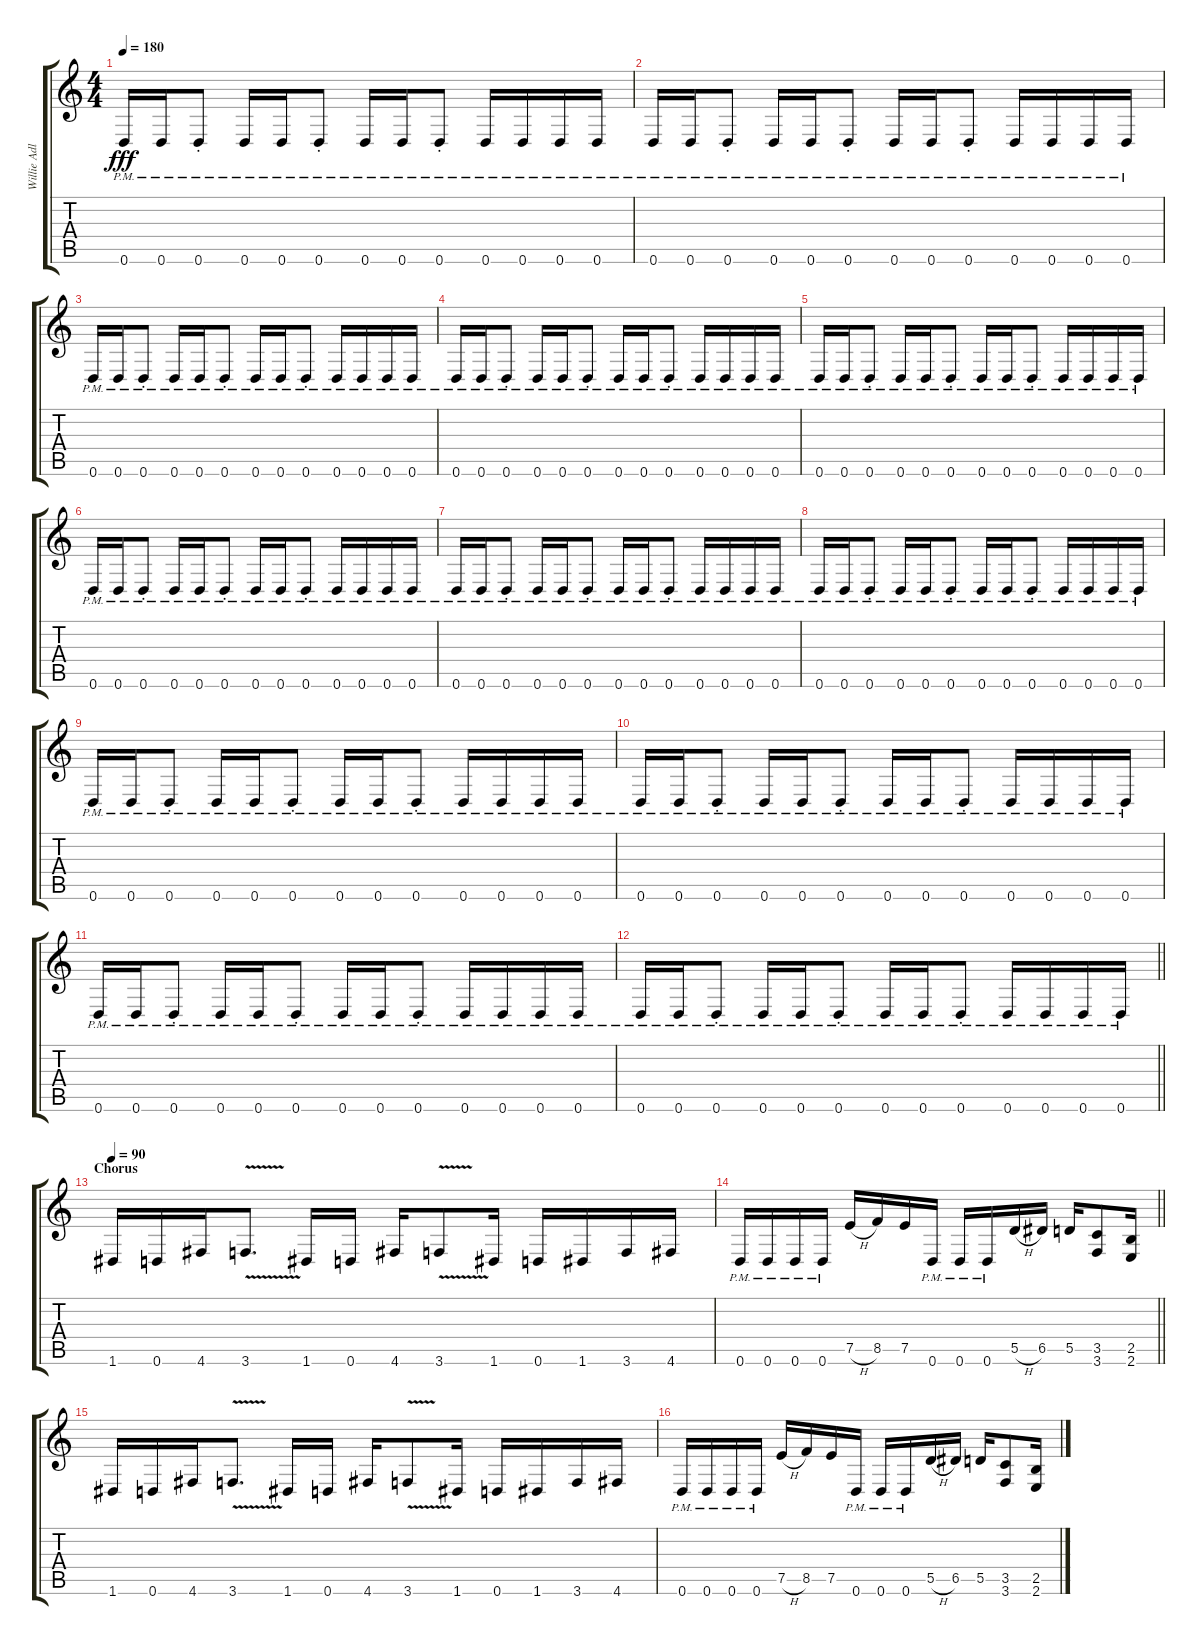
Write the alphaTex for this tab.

\track ("Willie Adler" "Willie Adl") {instrument distortionguitar}
\staff {score tabs}
\tuning (E4 B3 G3 D3 A2 D2) {hide}
\ts (4 4)
\tempo 180
\clef g2
\ks c
0.6{pm}.16{dy fff} 0.6{pm}.16 0.6{pm st}.8 0.6{pm}.16 0.6{pm}.16 0.6{pm st}.8 0.6{pm}.16 0.6{pm}.16 0.6{pm st}.8 0.6{pm}.16 0.6{pm}.16 0.6{pm}.16 0.6{pm}.16 |
0.6{pm}.16 0.6{pm}.16 0.6{pm st}.8 0.6{pm}.16 0.6{pm}.16 0.6{pm st}.8 0.6{pm}.16 0.6{pm}.16 0.6{pm st}.8 0.6{pm}.16 0.6{pm}.16 0.6{pm}.16 0.6{pm}.16 |
0.6{pm}.16 0.6{pm}.16 0.6{pm st}.8 0.6{pm}.16 0.6{pm}.16 0.6{pm st}.8 0.6{pm}.16 0.6{pm}.16 0.6{pm st}.8 0.6{pm}.16 0.6{pm}.16 0.6{pm}.16 0.6{pm}.16 |
0.6{pm}.16 0.6{pm}.16 0.6{pm st}.8 0.6{pm}.16 0.6{pm}.16 0.6{pm st}.8 0.6{pm}.16 0.6{pm}.16 0.6{pm st}.8 0.6{pm}.16 0.6{pm}.16 0.6{pm}.16 0.6{pm}.16 |
0.6{pm}.16 0.6{pm}.16 0.6{pm st}.8 0.6{pm}.16 0.6{pm}.16 0.6{pm st}.8 0.6{pm}.16 0.6{pm}.16 0.6{pm st}.8 0.6{pm}.16 0.6{pm}.16 0.6{pm}.16 0.6{pm}.16 |
0.6{pm}.16 0.6{pm}.16 0.6{pm st}.8 0.6{pm}.16 0.6{pm}.16 0.6{pm st}.8 0.6{pm}.16 0.6{pm}.16 0.6{pm st}.8 0.6{pm}.16 0.6{pm}.16 0.6{pm}.16 0.6{pm}.16 |
0.6{pm}.16 0.6{pm}.16 0.6{pm st}.8 0.6{pm}.16 0.6{pm}.16 0.6{pm st}.8 0.6{pm}.16 0.6{pm}.16 0.6{pm st}.8 0.6{pm}.16 0.6{pm}.16 0.6{pm}.16 0.6{pm}.16 |
0.6{pm}.16 0.6{pm}.16 0.6{pm st}.8 0.6{pm}.16 0.6{pm}.16 0.6{pm st}.8 0.6{pm}.16 0.6{pm}.16 0.6{pm st}.8 0.6{pm}.16 0.6{pm}.16 0.6{pm}.16 0.6{pm}.16 |
0.6{pm}.16 0.6{pm}.16 0.6{pm st}.8 0.6{pm}.16 0.6{pm}.16 0.6{pm st}.8 0.6{pm}.16 0.6{pm}.16 0.6{pm st}.8 0.6{pm}.16 0.6{pm}.16 0.6{pm}.16 0.6{pm}.16 |
0.6{pm}.16 0.6{pm}.16 0.6{pm st}.8 0.6{pm}.16 0.6{pm}.16 0.6{pm st}.8 0.6{pm}.16 0.6{pm}.16 0.6{pm st}.8 0.6{pm}.16 0.6{pm}.16 0.6{pm}.16 0.6{pm}.16 |
0.6{pm}.16 0.6{pm}.16 0.6{pm st}.8 0.6{pm}.16 0.6{pm}.16 0.6{pm st}.8 0.6{pm}.16 0.6{pm}.16 0.6{pm st}.8 0.6{pm}.16 0.6{pm}.16 0.6{pm}.16 0.6{pm}.16 |
\barLineRight lightlight
0.6{pm}.16 0.6{pm}.16 0.6{pm st}.8 0.6{pm}.16 0.6{pm}.16 0.6{pm st}.8 0.6{pm}.16 0.6{pm}.16 0.6{pm st}.8 0.6{pm}.16 0.6{pm}.16 0.6{pm}.16 0.6{pm}.16 |
\section ("" "Chorus")
\tempo 90
1.6.16 0.6.16 4.6.16 3.6{v}.8{d} 1.6.16 0.6.16 4.6.16 3.6{v}.8 1.6.16 0.6.16 1.6.16 3.6.16 4.6.16 |
\barLineRight lightlight
0.6{pm}.16 0.6{pm}.16 0.6{pm}.16 0.6{pm}.16 7.5{h}.16 8.5.16 7.5.16 0.6{pm}.16 0.6{pm}.16 0.6{pm}.16 5.5{h}.16 6.5.16 5.5.16 (3.5 3.6).8 (2.5 2.6).16 |
\section ("" "")
1.6.16 0.6.16 4.6.16 3.6{v}.8{d} 1.6.16 0.6.16 4.6.16 3.6{v}.8 1.6.16 0.6.16 1.6.16 3.6.16 4.6.16 |
0.6{pm}.16 0.6{pm}.16 0.6{pm}.16 0.6{pm}.16 7.5{h}.16 8.5.16 7.5.16 0.6{pm}.16 0.6{pm}.16 0.6{pm}.16 5.5{h}.16 6.5.16 5.5.16 (3.5 3.6).8 (2.5 2.6).16
